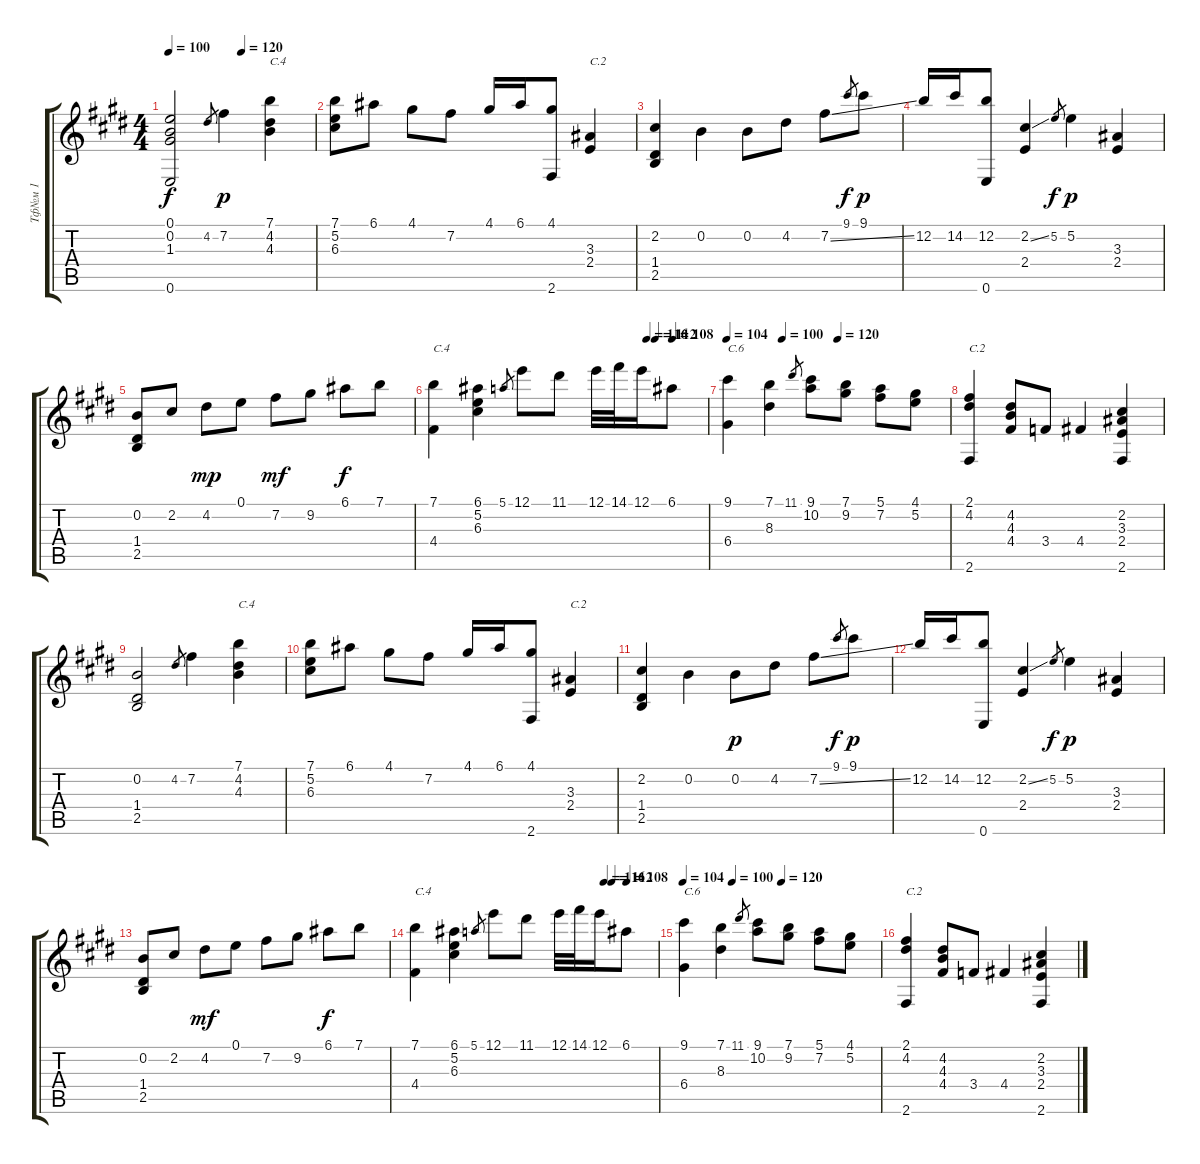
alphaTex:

\track ("Тф№м 1" "Тф№м 1") {instrument acousticguitarnylon}
\staff {score tabs}
\tuning (E4 B3 G3 D3 A2 E2) {hide}
\ts (4 4)
\tempo 100
\tempo (120 0.5)
\clef g2
\ks e
(0.1 0.2 1.3 0.6).2{dy f} 4.2.8{gr} 7.2.4{dy p} (7.1 4.2 4.3).4{txt "C.4"} |
(7.1 5.2 6.3).8 6.1.8 4.1.8 7.2.8 4.1.16 6.1.16 (4.1 2.6).8 (3.3 2.4).4{txt "C.2"} |
(2.2 1.4 2.5).4 0.2.4 0.2.8 4.2.8 7.2{ss}.8 9.1.8{gr dy f} 9.1.8{dy p} |
12.2.16 14.2.16 (12.2 0.6).8 (2.2{ss} 2.4).4 5.2.8{gr dy f} 5.2.4{dy p} (3.3 2.4).4 |
(0.2 1.4 2.5).8 2.2.8 4.2.8{dy mp} 0.1.8 7.2.8{dy mf} 9.2.8 6.1.8{dy f} 7.1.8 |
\tempo (116 0.78125)
\tempo (112 0.8125)
\tempo (108 0.875)
(7.1 4.4).4{txt "C.4"} (6.1 5.2 6.3).4 5.1.8{gr} 12.1.8 11.1.8 12.1.32 14.1.32 12.1.16 6.1.8 |
\tempo 104
\tempo (100 0.25)
\tempo (120 0.5)
(9.1 6.4).4{txt "C.6"} (7.1 8.3).4 11.1.8{gr} (9.1 10.2).8 (7.1 9.2).8 (5.1 7.2).8 (4.1 5.2).8 |
(2.1 4.2 2.6).4{txt "C.2"} (4.2 4.3 4.4).8 3.4.8 4.4.4 (2.2 3.3 2.4 2.6).4 |
(0.2 1.4 2.5).2 4.2.8{gr} 7.2.4 (7.1 4.2 4.3).4{txt "C.4"} |
(7.1 5.2 6.3).8 6.1.8 4.1.8 7.2.8 4.1.16 6.1.16 (4.1 2.6).8 (3.3 2.4).4{txt "C.2"} |
(2.2 1.4 2.5).4 0.2.4 0.2.8{dy p} 4.2.8 7.2{ss}.8 9.1.8{gr dy f} 9.1.8{dy p} |
12.2.16 14.2.16 (12.2 0.6).8 (2.2{ss} 2.4).4 5.2.8{gr dy f} 5.2.4{dy p} (3.3 2.4).4 |
(0.2 1.4 2.5).8 2.2.8 4.2.8{dy mf} 0.1.8 7.2.8 9.2.8 6.1.8{dy f} 7.1.8 |
\tempo (116 0.78125)
\tempo (112 0.8125)
\tempo (108 0.875)
(7.1 4.4).4{txt "C.4"} (6.1 5.2 6.3).4 5.1.8{gr} 12.1.8 11.1.8 12.1.32 14.1.32 12.1.16 6.1.8 |
\tempo 104
\tempo (100 0.25)
\tempo (120 0.5)
(9.1 6.4).4{txt "C.6"} (7.1 8.3).4 11.1.8{gr} (9.1 10.2).8 (7.1 9.2).8 (5.1 7.2).8 (4.1 5.2).8 |
(2.1 4.2 2.6).4{txt "C.2"} (4.2 4.3 4.4).8 3.4.8 4.4.4 (2.2 3.3 2.4 2.6).4
